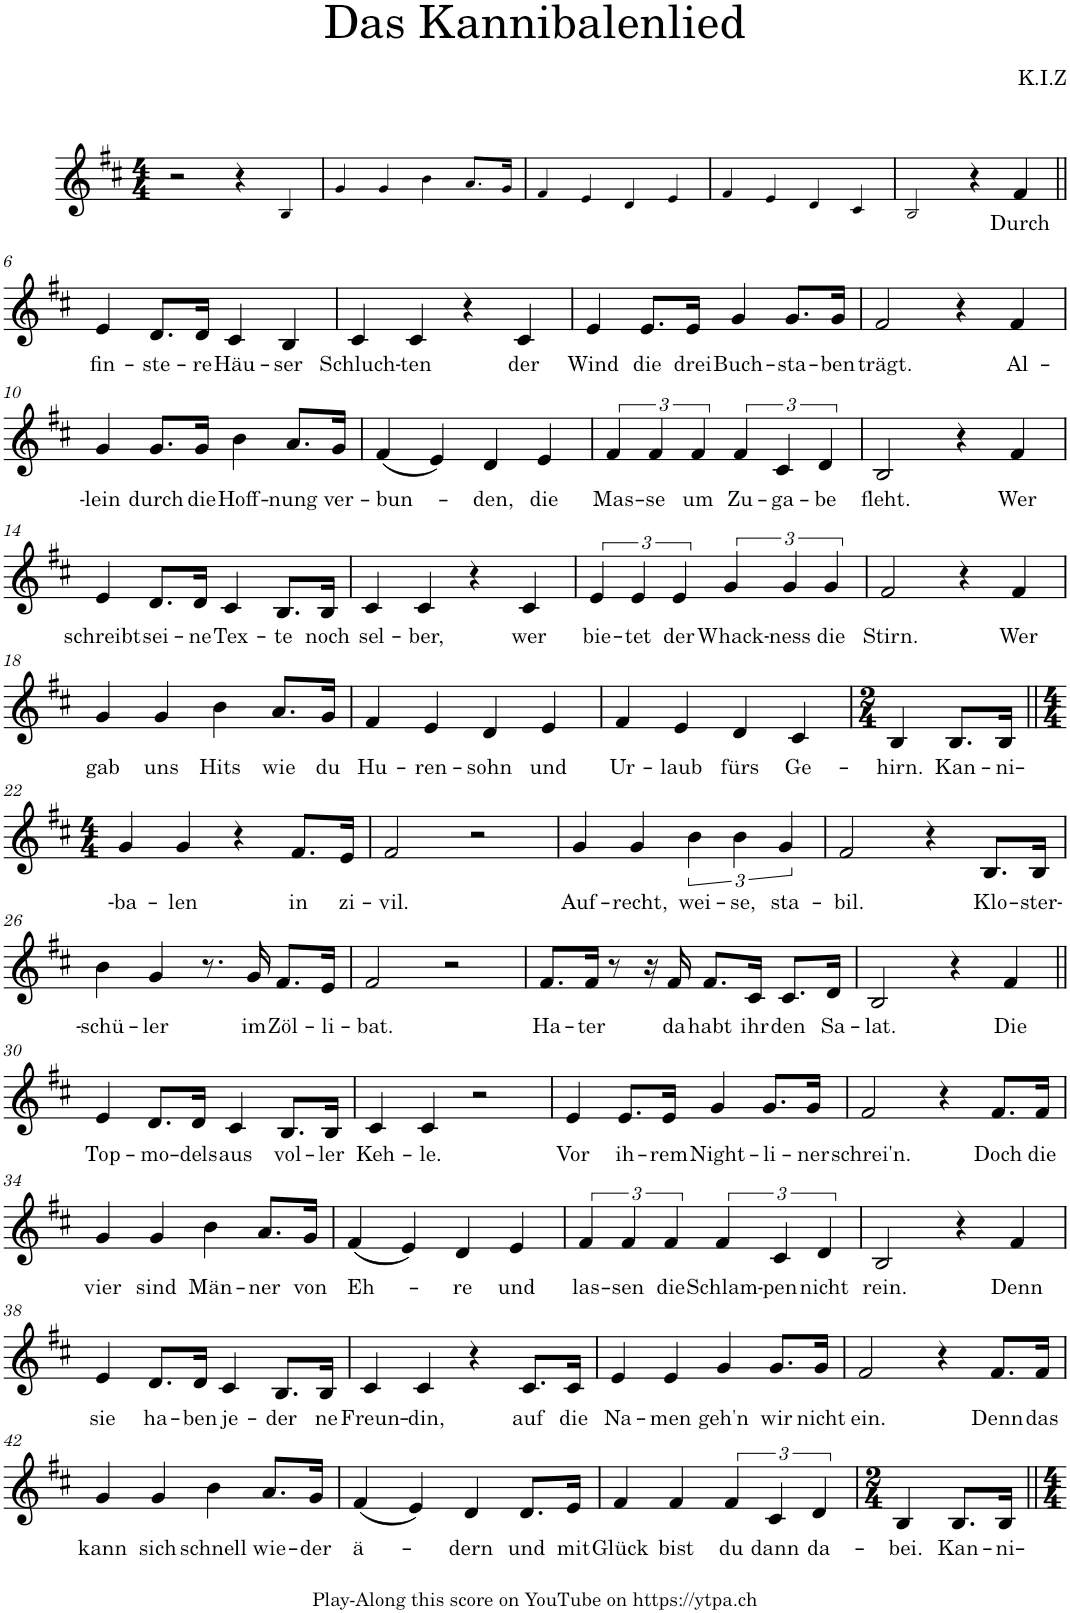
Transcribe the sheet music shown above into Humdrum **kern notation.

**kern	**text
*part1	*part1
*staff1	*staff1
*I"Lyrics	*
*I'Lyr.	*
*clefG2	*
*k[f#c#]	*
*M4/4	*
=1	=1
2r	.
4r	.
4B!/	.
=2	=2
4g!/	.
4g!/	.
4b!\	.
8.a!/L	.
16g!/Jk	.
=3	=3
4f#!/	.
4e!/	.
4d!/	.
4e!/	.
=4	=4
4f#!/	.
4e!/	.
4d!/	.
4c#!/	.
=5	=5
2B!/	.
4r	.
!	!LO:LY:b
4f#/	Durch
!!LO:LB:g=z
=6||	=6||
!	!LO:LY:b
4e/	fin-
!	!LO:LY:b
8.d/L	-ste-
!	!LO:LY:b
16d/Jk	-re
!	!LO:LY:b
4c#/	Häu-
!	!LO:LY:b
4B/	-ser
=7	=7
!	!LO:LY:b
4c#/	Schluch-
!	!LO:LY:b
4c#/	-ten
4r	.
!	!LO:LY:b
4c#/	der
=8	=8
!	!LO:LY:b
4e/	Wind
!	!LO:LY:b
8.e/L	die
!	!LO:LY:b
16e/Jk	drei
!	!LO:LY:b
4g/	Buch-
!	!LO:LY:b
8.g/L	-sta-
!	!LO:LY:b
16g/Jk	-ben
=9	=9
!	!LO:LY:b
2f#/	trägt.
4r	.
!	!LO:LY:b
4f#/	Al-
!!LO:LB:g=z
=10	=10
!	!LO:LY:b
4g/	-lein
!	!LO:LY:b
8.g/L	durch
!	!LO:LY:b
16g/Jk	die
!	!LO:LY:b
4b\	Hoff-
!	!LO:LY:b
8.a/L	-nung
!	!LO:LY:b
16g/Jk	ver-
=11	=11
!	!LO:LY:b
(4f#/	-bun-
4e/)	.
!	!LO:LY:b
4d/	den,
!	!LO:LY:b
4e/	die
=12	=12
!	!LO:LY:b
6f#/	Mas-
!	!LO:LY:b
6f#/	-se
!	!LO:LY:b
6f#/	um
!	!LO:LY:b
6f#/	Zu-
!	!LO:LY:b
6c#/	-ga-
!	!LO:LY:b
6d/	-be
=13	=13
!	!LO:LY:b
2B/	fleht.
4r	.
!	!LO:LY:b
4f#/	Wer
!!LO:LB:g=z
=14	=14
!	!LO:LY:b
4e/	schreibt
!	!LO:LY:b
8.d/L	sei-
!	!LO:LY:b
16d/Jk	-ne
!	!LO:LY:b
4c#/	Tex-
!	!LO:LY:b
8.B/L	-te
!	!LO:LY:b
16B/Jk	noch
=15	=15
!	!LO:LY:b
4c#/	sel-
!	!LO:LY:b
4c#/	-ber,
4r	.
!	!LO:LY:b
4c#/	wer
=16	=16
!	!LO:LY:b
6e/	bie-
!	!LO:LY:b
6e/	-tet
!	!LO:LY:b
6e/	der
!	!LO:LY:b
6g/	Whack-
!	!LO:LY:b
6g/	-ness
!	!LO:LY:b
6g/	die
=17	=17
!	!LO:LY:b
2f#/	Stirn.
4r	.
!	!LO:LY:b
4f#/	Wer
!!LO:LB:g=z
=18	=18
!	!LO:LY:b
4g/	gab
!	!LO:LY:b
4g/	uns
!	!LO:LY:b
4b\	Hits
!	!LO:LY:b
8.a/L	wie
!	!LO:LY:b
16g/Jk	du
=19	=19
!	!LO:LY:b
4f#/	Hu-
!	!LO:LY:b
4e/	-ren-
!	!LO:LY:b
4d/	-sohn
!	!LO:LY:b
4e/	und
=20	=20
!	!LO:LY:b
4f#/	Ur-
!	!LO:LY:b
4e/	-laub
!	!LO:LY:b
4d/	fürs
!	!LO:LY:b
4c#/	Ge-
=21	=21
*M2/4	*
!	!LO:LY:b
4B/	-hirn.
!	!LO:LY:b
8.B/L	Kan-
!	!LO:LY:b
16B/Jk	-ni-
!!LO:LB:g=z
=22||	=22||
*M4/4	*
!	!LO:LY:b
4g/	-ba-
!	!LO:LY:b
4g/	-len
4r	.
!	!LO:LY:b
8.f#/L	in
!	!LO:LY:b
16e/Jk	zi-
=23	=23
!	!LO:LY:b
2f#/	-vil.
2r	.
=24	=24
!	!LO:LY:b
4g/	Auf-
!	!LO:LY:b
4g/	-recht,
!	!LO:LY:b
6b\	wei-
!	!LO:LY:b
6b\	-se,
!	!LO:LY:b
6g/	sta-
=25	=25
!	!LO:LY:b
2f#/	-bil.
4r	.
!	!LO:LY:b
8.B/L	Klo-
!	!LO:LY:b
16B/Jk	-ster-
!!LO:LB:g=z
=26	=26
!	!LO:LY:b
4b\	-schü-
!	!LO:LY:b
4g/	-ler
8.r	.
!	!LO:LY:b
16g/	im
!	!LO:LY:b
8.f#/L	Zöl-
!	!LO:LY:b
16e/Jk	-li-
=27	=27
!	!LO:LY:b
2f#/	-bat.
2r	.
=28	=28
!	!LO:LY:b
8.f#/L	Ha-
!	!LO:LY:b
16f#/Jk	-ter
8r	.
16r	.
!	!LO:LY:b
16f#/	da
!	!LO:LY:b
8.f#/L	habt
!	!LO:LY:b
16c#/Jk	ihr
!	!LO:LY:b
8.c#/L	den
!	!LO:LY:b
16d/Jk	Sa-
=29	=29
!	!LO:LY:b
2B/	-lat.
4r	.
!	!LO:LY:b
4f#/	Die
!!LO:LB:g=z
=30||	=30||
!	!LO:LY:b
4e/	Top-
!	!LO:LY:b
8.d/L	-mo-
!	!LO:LY:b
16d/Jk	-dels
!	!LO:LY:b
4c#/	aus
!	!LO:LY:b
8.B/L	vol-
!	!LO:LY:b
16B/Jk	-ler
=31	=31
!	!LO:LY:b
4c#/	Keh-
!	!LO:LY:b
4c#/	-le.
2r	.
=32	=32
!	!LO:LY:b
4e/	Vor
!	!LO:LY:b
8.e/L	ih-
!	!LO:LY:b
16e/Jk	-rem
!	!LO:LY:b
4g/	Night-
!	!LO:LY:b
8.g/L	-li-
!	!LO:LY:b
16g/Jk	-ner
=33	=33
!	!LO:LY:b
2f#/	schrei'n.
4r	.
!	!LO:LY:b
8.f#/L	Doch
!	!LO:LY:b
16f#/Jk	die
!!LO:LB:g=z
=34	=34
!	!LO:LY:b
4g/	vier
!	!LO:LY:b
4g/	sind
!	!LO:LY:b
4b\	Män-
!	!LO:LY:b
8.a/L	-ner
!	!LO:LY:b
16g/Jk	von
=35	=35
!	!LO:LY:b
(4f#/	Eh-
4e/)	.
!	!LO:LY:b
4d/	-re
!	!LO:LY:b
4e/	und
=36	=36
!	!LO:LY:b
6f#/	las-
!	!LO:LY:b
6f#/	-sen
!	!LO:LY:b
6f#/	die
!	!LO:LY:b
6f#/	Schlam-
!	!LO:LY:b
6c#/	-pen
!	!LO:LY:b
6d/	nicht
=37	=37
!	!LO:LY:b
2B/	rein.
4r	.
!	!LO:LY:b
4f#/	Denn
!!LO:LB:g=z
=38	=38
!	!LO:LY:b
4e/	sie
!	!LO:LY:b
8.d/L	ha-
!	!LO:LY:b
16d/Jk	-ben
!	!LO:LY:b
4c#/	je-
!	!LO:LY:b
8.B/L	-der
!	!LO:LY:b
16B/Jk	ne
=39	=39
!	!LO:LY:b
4c#/	Freun-
!	!LO:LY:b
4c#/	-din,
4r	.
!	!LO:LY:b
8.c#/L	auf
!	!LO:LY:b
16c#/Jk	die
=40	=40
!	!LO:LY:b
4e/	Na-
!	!LO:LY:b
4e/	-men
!	!LO:LY:b
4g/	geh'n
!	!LO:LY:b
8.g/L	wir
!	!LO:LY:b
16g/Jk	nicht
=41	=41
!	!LO:LY:b
2f#/	ein.
4r	.
!	!LO:LY:b
8.f#/L	Denn
!	!LO:LY:b
16f#/Jk	das
!!LO:LB:g=z
=42	=42
!	!LO:LY:b
4g/	kann
!	!LO:LY:b
4g/	sich
!	!LO:LY:b
4b\	schnell
!	!LO:LY:b
8.a/L	wie-
!	!LO:LY:b
16g/Jk	-der
=43	=43
!	!LO:LY:b
(4f#/	ä-
4e/)	.
!	!LO:LY:b
4d/	-dern
!	!LO:LY:b
8.d/L	und
!	!LO:LY:b
16e/Jk	mit
=44	=44
!	!LO:LY:b
4f#/	Glück
!	!LO:LY:b
4f#/	bist
!	!LO:LY:b
6f#/	du
!	!LO:LY:b
6c#/	dann
!	!LO:LY:b
6d/	da-
=45	=45
*M2/4	*
!	!LO:LY:b
4B/	-bei.
!	!LO:LY:b
8.B/L	Kan-
!	!LO:LY:b
16B/Jk	-ni-
=||	=||
*-	*-
